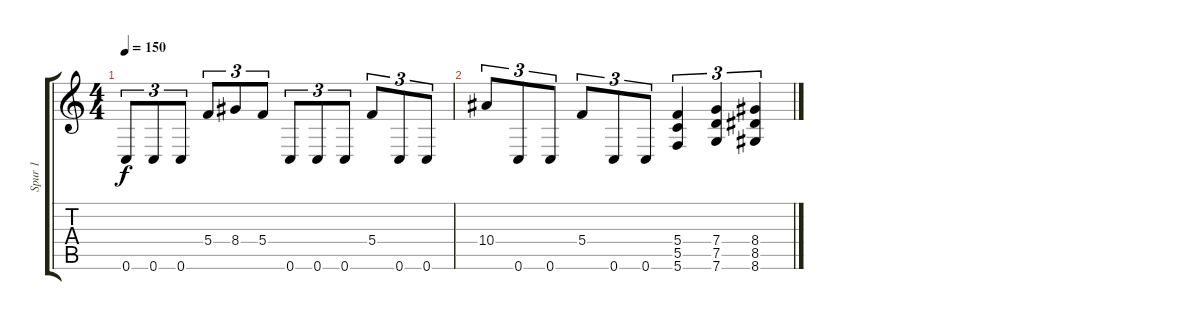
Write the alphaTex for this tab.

\track ("Spur 1" "Spur 1") {instrument distortionguitar}
\staff {score tabs}
\tuning (D4 A3 F3 C3 G2 C2) {hide}
\ts (4 4)
\tempo 150
\clef g2
\ks c
0.6.8{tu (3 2) dy f} 0.6.8{tu (3 2)} 0.6.8{tu (3 2)} 5.4.8{tu (3 2)} 8.4.8{tu (3 2)} 5.4.8{tu (3 2)} 0.6.8{tu (3 2)} 0.6.8{tu (3 2)} 0.6.8{tu (3 2)} 5.4.8{tu (3 2)} 0.6.8{tu (3 2)} 0.6.8{tu (3 2)} |
10.4.8{tu (3 2)} 0.6.8{tu (3 2)} 0.6.8{tu (3 2)} 5.4.8{tu (3 2)} 0.6.8{tu (3 2)} 0.6.8{tu (3 2)} (5.4 5.5 5.6).4{tu (3 2)} (7.4 7.5 7.6).4{tu (3 2)} (8.4 8.5 8.6).4{tu (3 2)}
